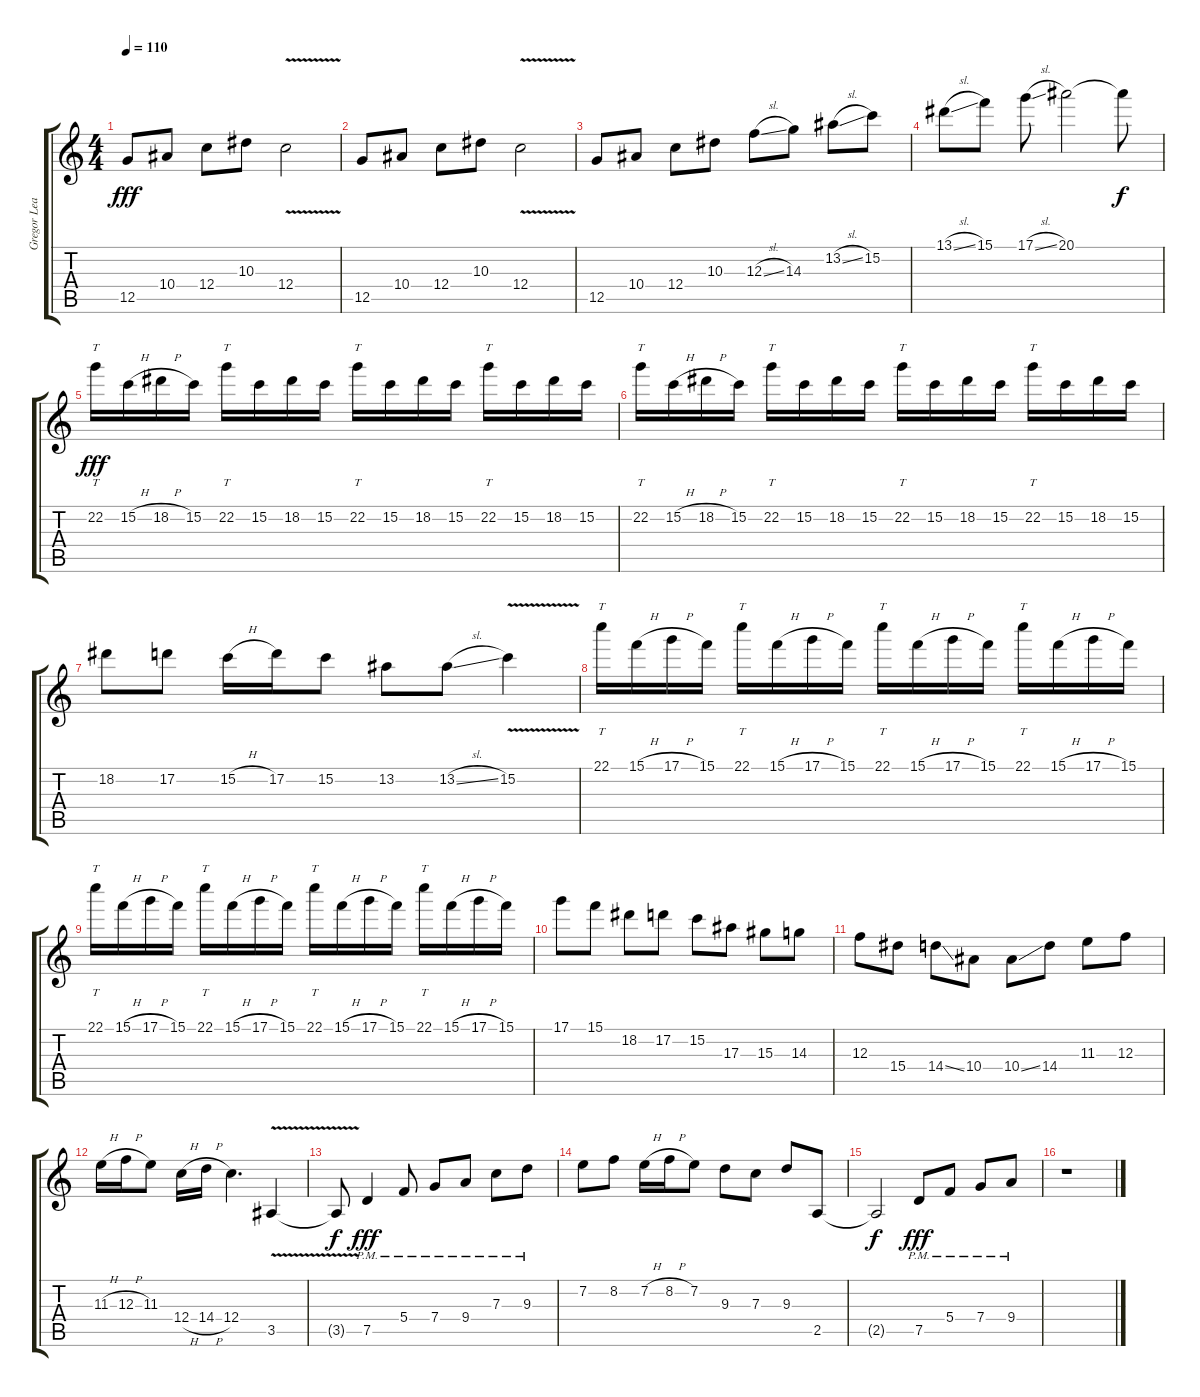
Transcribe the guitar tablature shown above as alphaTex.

\track ("Gregor Lead" "Gregor Lea") {instrument distortionguitar}
\staff {score tabs}
\tuning (D4 A3 F3 C3 G2 D2) {hide}
\ts (4 4)
\tempo 110
\clef g2
\ks c
12.5.8{dy fff} 10.4.8 12.4.8 10.3.8 12.4{v}.2 |
12.5.8 10.4.8 12.4.8 10.3.8 12.4{v}.2 |
12.5.8 10.4.8 12.4.8 10.3.8 12.3{sl}.8 14.3.8 13.2{sl}.8 15.2.8 |
13.1{sl}.8 15.1.8 17.1{sl}.8 20.1.2 20.1{t}.8{dy f} |
22.2.16{tt dy fff} 15.2{h}.16 18.2{h}.16 15.2.16 22.2.16{tt} 15.2.16 18.2.16 15.2.16 22.2.16{tt} 15.2.16 18.2.16 15.2.16 22.2.16{tt} 15.2.16 18.2.16 15.2.16 |
22.2.16{tt} 15.2{h}.16 18.2{h}.16 15.2.16 22.2.16{tt} 15.2.16 18.2.16 15.2.16 22.2.16{tt} 15.2.16 18.2.16 15.2.16 22.2.16{tt} 15.2.16 18.2.16 15.2.16 |
18.2.8 17.2.8 15.2{h}.16 17.2.16 15.2.8 13.2.8 13.2{sl}.8 15.2{v}.4 |
22.1.16{tt} 15.1{h}.16 17.1{h}.16 15.1.16 22.1.16{tt} 15.1{h}.16 17.1{h}.16 15.1.16 22.1.16{tt} 15.1{h}.16 17.1{h}.16 15.1.16 22.1.16{tt} 15.1{h}.16 17.1{h}.16 15.1.16 |
22.1.16{tt} 15.1{h}.16 17.1{h}.16 15.1.16 22.1.16{tt} 15.1{h}.16 17.1{h}.16 15.1.16 22.1.16{tt} 15.1{h}.16 17.1{h}.16 15.1.16 22.1.16{tt} 15.1{h}.16 17.1{h}.16 15.1.16 |
17.1.8 15.1.8 18.2.8 17.2.8 15.2.8 17.3.8 15.3.8 14.3.8 |
12.3.8 15.4.8 14.4{ss}.8 10.4.8 10.4{ss}.8 14.4.8 11.3.8 12.3.8 |
11.3{h}.16 12.3{h}.16 11.3.8 12.4{h}.16 14.4{h}.16 12.4.4{d} 3.5{v}.4 |
3.5{t}.8{dy f} 7.5{pm}.4{dy fff} 5.4{pm}.8 7.4{pm}.8 9.4{pm}.8 7.3{pm}.8 9.3{pm}.8 |
7.2.8 8.2.8 7.2{h}.16 8.2{h}.16 7.2.8 9.3.8 7.3.8 9.3.8 2.5.8 |
2.5{t}.2{dy f} 7.5{pm}.8{dy fff} 5.4{pm}.8 7.4{pm}.8 9.4{pm}.8 |
r.1{volume 16}
